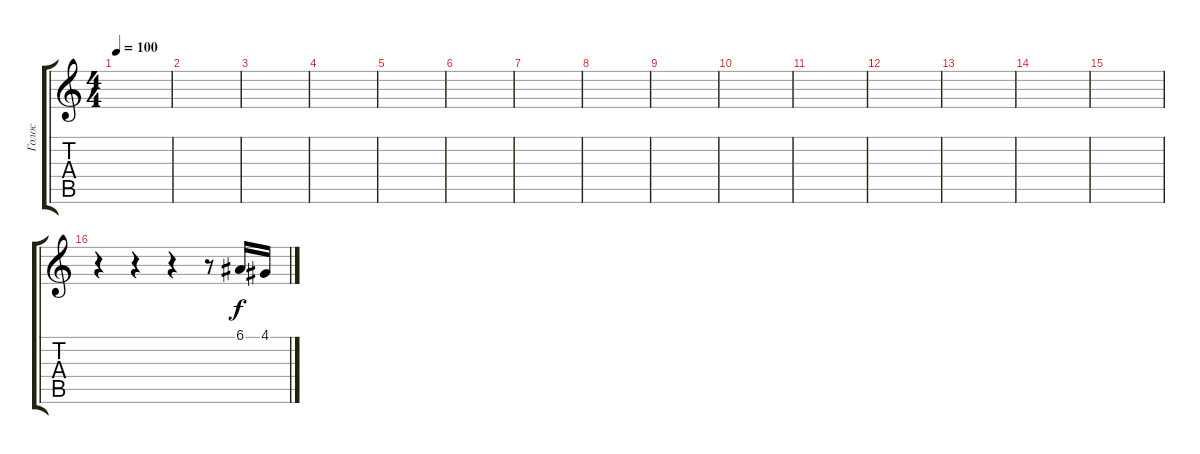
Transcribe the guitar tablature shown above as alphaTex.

\track ("Голос" "Голос") {instrument stringensemble1}
\staff {score tabs}
\tuning (E4 B3 G3 D3 A2 E2) {hide}
\ts (4 4)
\tempo 100
\clef g2
\ks c
|
|
|
|
|
|
|
|
|
|
|
|
|
|
|
r.4 r.4 r.4 r.8 6.1.16 4.1.16
